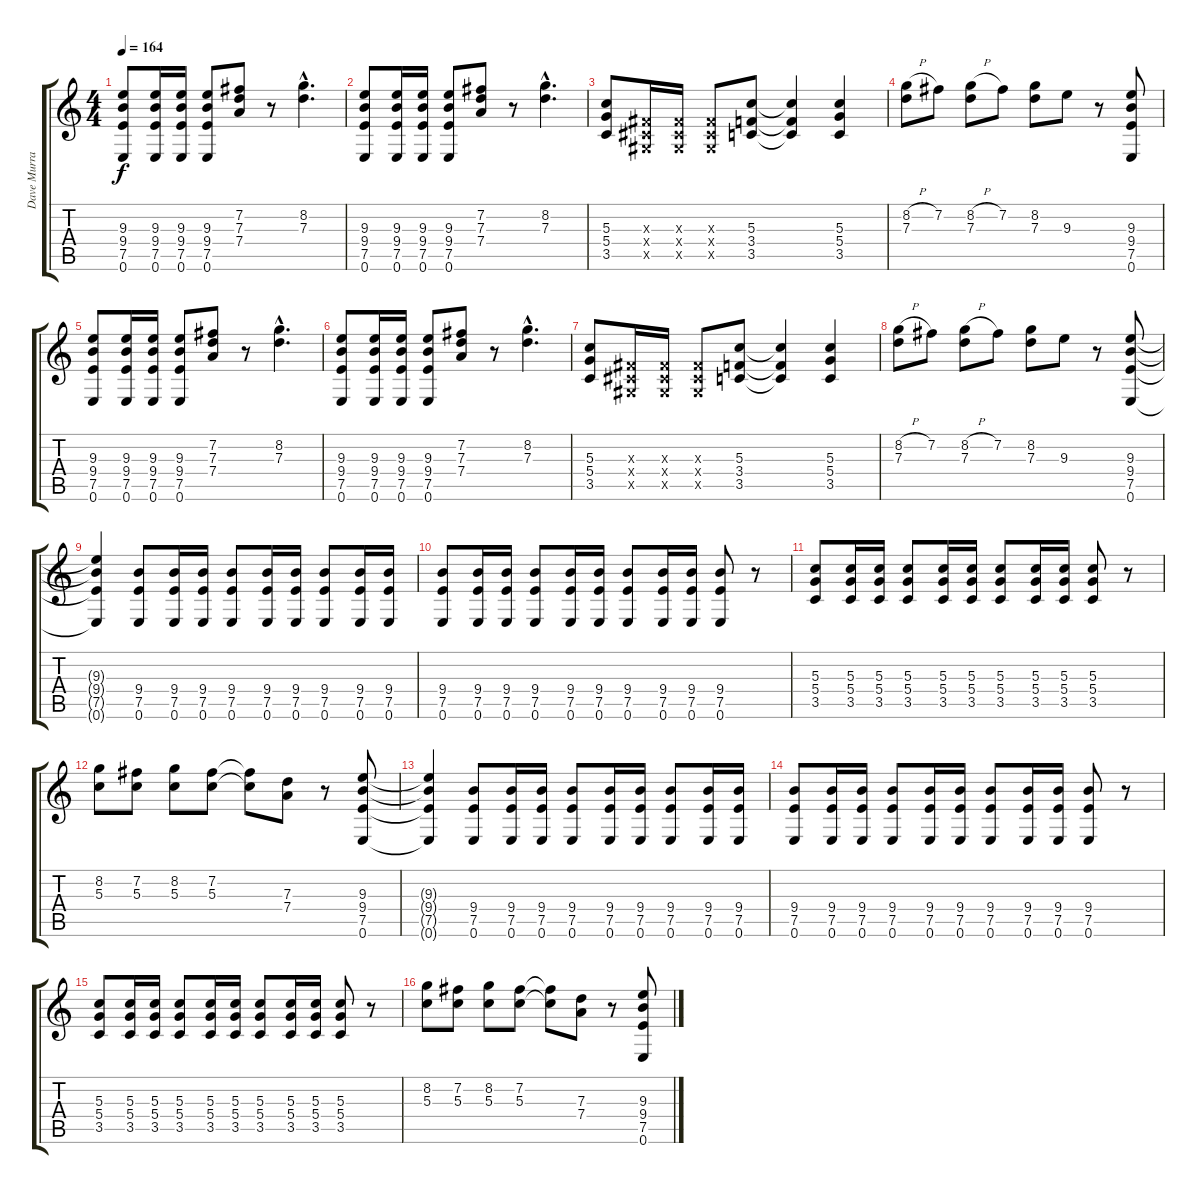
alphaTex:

\track ("Dave Murray (Guitar 2)" "Dave Murra") {instrument distortionguitar}
\staff {score tabs}
\tuning (E4 B3 G3 D3 A2 E2) {hide}
\ts (4 4)
\tempo 164
\clef g2
\ks c
(9.3 9.4 7.5 0.6).8{dy f} (9.3 9.4 7.5 0.6).16 (9.3 9.4 7.5 0.6).16 (9.3 9.4 7.5 0.6).8 (7.2 7.3 7.4).8 r.8 (8.2{hac} 7.3{hac}).4{d} |
(9.3 9.4 7.5 0.6).8 (9.3 9.4 7.5 0.6).16 (9.3 9.4 7.5 0.6).16 (9.3 9.4 7.5 0.6).8 (7.2 7.3 7.4).8 r.8 (8.2{hac} 7.3{hac}).4{d} |
(5.3 5.4 3.5).8 (-1.3{x} -1.4{x} -1.5{x}).16 (-1.3{x} -1.4{x} -1.5{x}).16 (-1.3{x} -1.4{x} -1.5{x}).8 (5.3 3.4 3.5).8 (5.3{t} 3.4{t} 3.5{t}).4 (5.3 5.4 3.5).4 |
(8.2{h} 7.3).8 7.2.8 (8.2{h} 7.3).8 7.2.8 (8.2 7.3).8 9.3.8 r.8 (9.3 9.4 7.5 0.6).8 |
(9.3 9.4 7.5 0.6).8 (9.3 9.4 7.5 0.6).16 (9.3 9.4 7.5 0.6).16 (9.3 9.4 7.5 0.6).8 (7.2 7.3 7.4).8 r.8 (8.2{hac} 7.3{hac}).4{d} |
(9.3 9.4 7.5 0.6).8 (9.3 9.4 7.5 0.6).16 (9.3 9.4 7.5 0.6).16 (9.3 9.4 7.5 0.6).8 (7.2 7.3 7.4).8 r.8 (8.2{hac} 7.3{hac}).4{d} |
(5.3 5.4 3.5).8 (-1.3{x} -1.4{x} -1.5{x}).16 (-1.3{x} -1.4{x} -1.5{x}).16 (-1.3{x} -1.4{x} -1.5{x}).8 (5.3 3.4 3.5).8 (5.3{t} 3.4{t} 3.5{t}).4 (5.3 5.4 3.5).4 |
(8.2{h} 7.3).8 7.2.8 (8.2{h} 7.3).8 7.2.8 (8.2 7.3).8 9.3.8 r.8 (9.3 9.4 7.5 0.6).8 |
(9.3{t} 9.4{t} 7.5{t} 0.6{t}).4 (9.4 7.5 0.6).8 (9.4 7.5 0.6).16 (9.4 7.5 0.6).16 (9.4 7.5 0.6).8 (9.4 7.5 0.6).16 (9.4 7.5 0.6).16 (9.4 7.5 0.6).8 (9.4 7.5 0.6).16 (9.4 7.5 0.6).16 |
(9.4 7.5 0.6).8 (9.4 7.5 0.6).16 (9.4 7.5 0.6).16 (9.4 7.5 0.6).8 (9.4 7.5 0.6).16 (9.4 7.5 0.6).16 (9.4 7.5 0.6).8 (9.4 7.5 0.6).16 (9.4 7.5 0.6).16 (9.4 7.5 0.6).8 r.8 |
(5.3 5.4 3.5).8 (5.3 5.4 3.5).16 (5.3 5.4 3.5).16 (5.3 5.4 3.5).8 (5.3 5.4 3.5).16 (5.3 5.4 3.5).16 (5.3 5.4 3.5).8 (5.3 5.4 3.5).16 (5.3 5.4 3.5).16 (5.3 5.4 3.5).8 r.8 |
(8.2 5.3).8 (7.2 5.3).8 (8.2 5.3).8 (7.2 5.3).8 (7.2{t} 5.3{t}).8 (7.3 7.4).8 r.8 (9.3 9.4 7.5 0.6).8 |
(9.3{t} 9.4{t} 7.5{t} 0.6{t}).4 (9.4 7.5 0.6).8 (9.4 7.5 0.6).16 (9.4 7.5 0.6).16 (9.4 7.5 0.6).8 (9.4 7.5 0.6).16 (9.4 7.5 0.6).16 (9.4 7.5 0.6).8 (9.4 7.5 0.6).16 (9.4 7.5 0.6).16 |
(9.4 7.5 0.6).8 (9.4 7.5 0.6).16 (9.4 7.5 0.6).16 (9.4 7.5 0.6).8 (9.4 7.5 0.6).16 (9.4 7.5 0.6).16 (9.4 7.5 0.6).8 (9.4 7.5 0.6).16 (9.4 7.5 0.6).16 (9.4 7.5 0.6).8 r.8 |
(5.3 5.4 3.5).8 (5.3 5.4 3.5).16 (5.3 5.4 3.5).16 (5.3 5.4 3.5).8 (5.3 5.4 3.5).16 (5.3 5.4 3.5).16 (5.3 5.4 3.5).8 (5.3 5.4 3.5).16 (5.3 5.4 3.5).16 (5.3 5.4 3.5).8 r.8 |
(8.2 5.3).8 (7.2 5.3).8 (8.2 5.3).8 (7.2 5.3).8 (7.2{t} 5.3{t}).8 (7.3 7.4).8 r.8 (9.3 9.4 7.5 0.6).8
